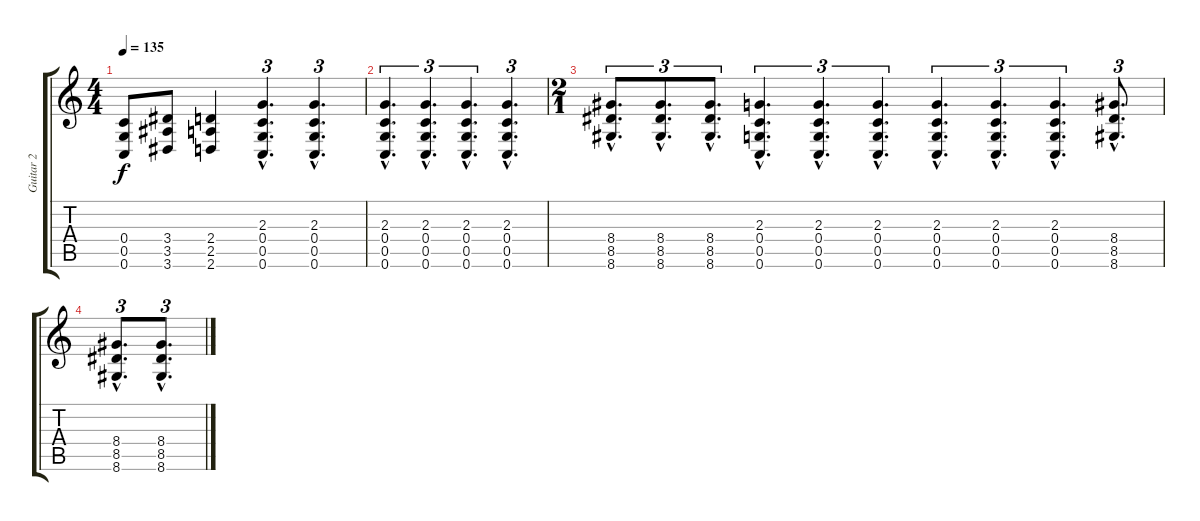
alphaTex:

\track ("Guitar 2" "Guitar 2") {instrument overdrivenguitar}
\staff {score tabs}
\tuning (D4 A3 F3 C3 G2 C2) {hide}
\ts (4 4)
\tempo 135
\clef g2
\ks c
(0.4 0.5 0.6).8{dy f} (3.4 3.5 3.6).8 (2.4 2.5 2.6).4 (2.3{hac} 0.4{hac} 0.5{hac} 0.6{hac}).4{d tu (3 2)} (2.3{hac} 0.4{hac} 0.5{hac} 0.6{hac}).4{d tu (3 2)} |
(2.3{hac} 0.4{hac} 0.5{hac} 0.6{hac}).4{d tu (3 2)} (2.3{hac} 0.4{hac} 0.5{hac} 0.6{hac}).4{d tu (3 2)} (2.3{hac} 0.4{hac} 0.5{hac} 0.6{hac}).4{d tu (3 2)} (2.3{hac} 0.4{hac} 0.5{hac} 0.6{hac}).4{d tu (3 2)} |
\ts (2 1)
(8.4{hac} 8.5{hac} 8.6{hac}).8{d tu (3 2)} (8.4{hac} 8.5{hac} 8.6{hac}).8{d tu (3 2)} (8.4{hac} 8.5{hac} 8.6{hac}).8{d tu (3 2)} (2.3{hac} 0.4{hac} 0.5{hac} 0.6{hac}).4{d tu (3 2)} (2.3{hac} 0.4{hac} 0.5{hac} 0.6{hac}).4{d tu (3 2)} (2.3{hac} 0.4{hac} 0.5{hac} 0.6{hac}).4{d tu (3 2)} (2.3{hac} 0.4{hac} 0.5{hac} 0.6{hac}).4{d tu (3 2)} (2.3{hac} 0.4{hac} 0.5{hac} 0.6{hac}).4{d tu (3 2)} (2.3{hac} 0.4{hac} 0.5{hac} 0.6{hac}).4{d tu (3 2)} (8.4{hac} 8.5{hac} 8.6{hac}).8{d tu (3 2)} |
(8.4{hac} 8.5{hac} 8.6{hac}).8{d tu (3 2)} (8.4{hac} 8.5{hac} 8.6{hac}).8{d tu (3 2)}
